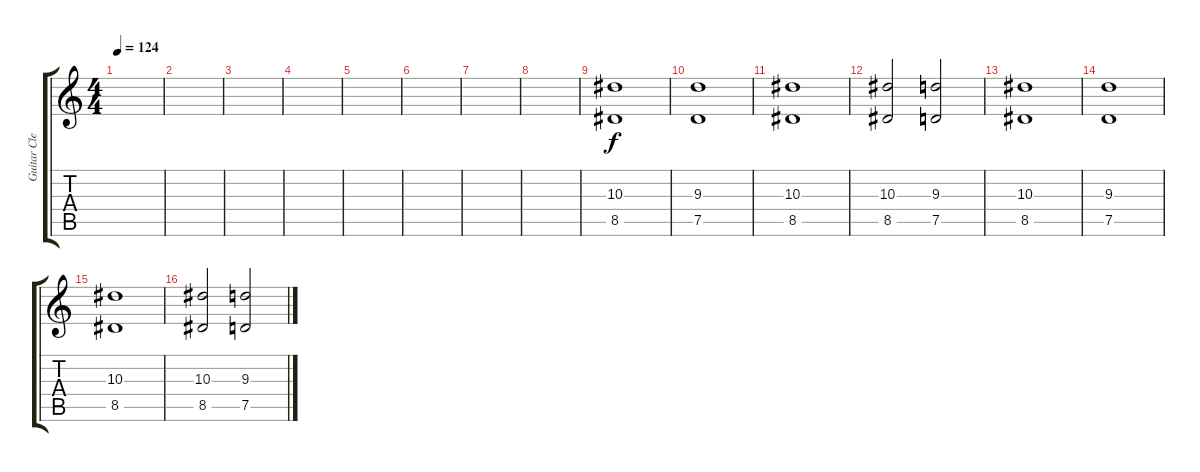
\track ("Guitar Clean 1" "Guitar Cle") {instrument electricguitarjazz}
\staff {score tabs}
\tuning (D4 A3 F3 C3 G2 C2) {hide}
\ts (4 4)
\tempo 124
\clef g2
\ks c
|
|
|
|
|
|
|
|
(10.3 8.5).1 |
(9.3 7.5).1 |
(10.3 8.5).1 |
(10.3 8.5).2 (9.3 7.5).2 |
(10.3 8.5).1 |
(9.3 7.5).1 |
(10.3 8.5).1 |
(10.3 8.5).2 (9.3 7.5).2
